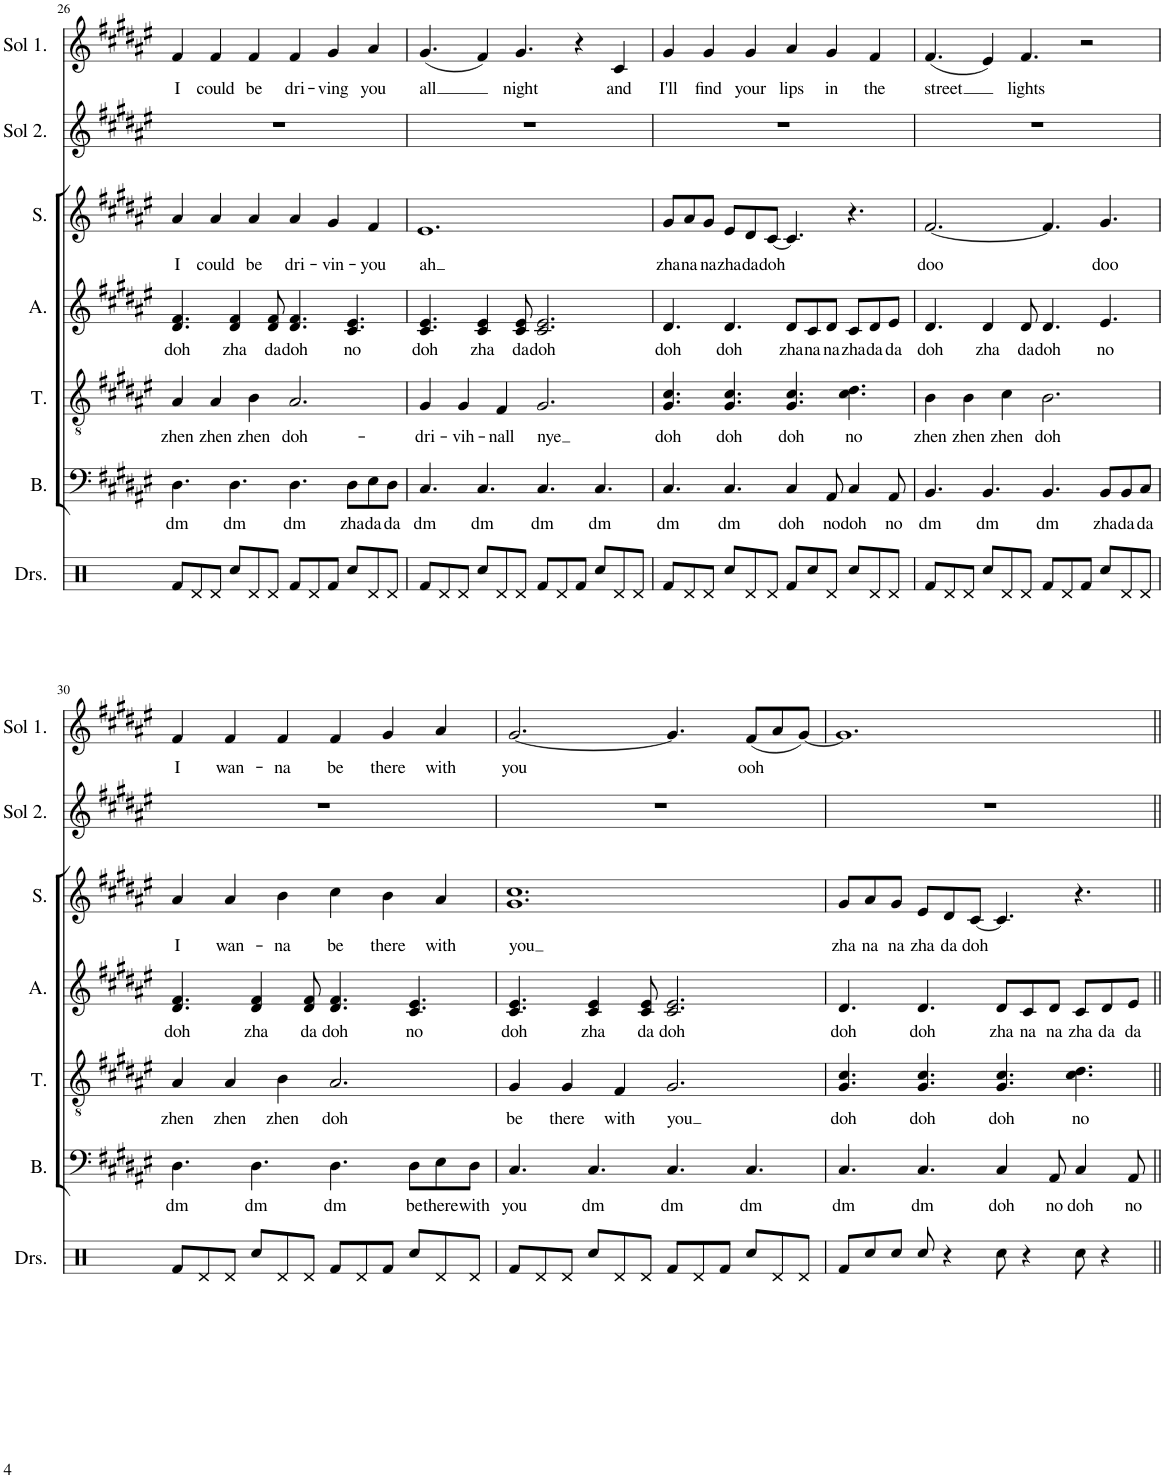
**kern	**kern	**text	**kern	**text	**kern	**text	**kern	**text	**kern	**kern	**text
*part7	*part6	*part6	*part5	*part5	*part4	*part4	*part3	*part3	*part2	*part1	*part1
*staff7	*staff6	*staff6	*staff5	*staff5	*staff4	*staff4	*staff3	*staff3	*staff2	*staff1	*staff1
*I"Drumset	*I"Bass	*	*I"Tenor	*	*I"Alto	*	*I"Soprano	*	*I"ETWT Solo	*I"RAWM Solo	*
*I'Drs.	*I'B.	*	*I'T.	*	*I'A.	*	*I'S.	*	*I'Sol 2.	*I'Sol 1.	*
!!LO:PB:g=z
*clefX	*clefF4	*	*clefGv2	*	*clefG2	*	*clefG2	*	*clefG2	*clefG2	*
*k[]	*k[f#c#g#d#a#e#]	*	*k[f#c#g#d#a#e#]	*	*k[f#c#g#d#a#e#]	*	*k[f#c#g#d#a#e#]	*	*k[f#c#g#d#a#e#]	*k[f#c#g#d#a#e#]	*
*M12/8	*M12/8	*	*M12/8	*	*M12/8	*	*M12/8	*	*M12/8	*M12/8	*
=26	=26	=26	=26	=26	=26	=26	=26	=26	=26	=26	=26
!	!	!LO:LY:b	!	!LO:LY:b	!	!LO:LY:b	!	!LO:LY:b	!	!	!LO:LY:b
8Rf/L	4.D#\	dm	4A#/	zhen	4.d#/ 4.f#/	doh	4a#/	I	1.r	4f#/	I
8Rd/	.	.	.	.	.	.	.	.	.	.	.
!	!	!	!	!LO:LY:b	!	!	!	!LO:LY:b	!	!	!LO:LY:b
8Rd/J	.	.	4A#/	zhen	.	.	4a#/	could	.	4f#/	could
!	!	!LO:LY:b	!	!	!	!LO:LY:b	!	!	!	!	!
8Rcc/L	4.D#\	dm	.	.	4d#/ 4f#/	zha	.	.	.	.	.
!	!	!	!	!LO:LY:b	!	!	!	!LO:LY:b	!	!	!LO:LY:b
8Rd/	.	.	4B\	zhen	.	.	4a#/	be	.	4f#/	be
!	!	!	!	!	!	!LO:LY:b	!	!	!	!	!
8Rd/J	.	.	.	.	8d#/ 8f#/	da	.	.	.	.	.
!	!	!LO:LY:b	!	!LO:LY:b	!	!LO:LY:b	!	!LO:LY:b	!	!	!LO:LY:b
8Rf/L	4.D#\	dm	2.A#/	doh-	4.d#/ 4.f#/	doh	4a#/	dri-	.	4f#/	dri-
8Rd/	.	.	.	.	.	.	.	.	.	.	.
!	!	!	!	!	!	!	!	!LO:LY:b	!	!	!LO:LY:b
8Rf/J	.	.	.	.	.	.	4g#/	-vin-	.	4g#/	-ving
!	!	!LO:LY:b	!	!	!	!LO:LY:b	!	!	!	!	!
8Rcc/L	8D#\L	zha	.	.	4.c#/ 4.e#/	no	.	.	.	.	.
!	!	!LO:LY:b	!	!	!	!	!	!LO:LY:b	!	!	!LO:LY:b
8Rd/	8E#\	da	.	.	.	.	4f#/	-you	.	4a#/	you
!	!	!LO:LY:b	!	!	!	!	!	!	!	!	!
8Rd/J	8D#\J	da	.	.	.	.	.	.	.	.	.
=27	=27	=27	=27	=27	=27	=27	=27	=27	=27	=27	=27
!	!	!LO:LY:b	!	!LO:LY:b	!	!LO:LY:b	!	!LO:LY:b	!	!	!LO:LY:b
8Rf/L	4.C#/	dm	4G#/	dri-	4.c#/ 4.e#/	doh	1.e#	ah	1.r	(4.g#/	all
8Rd/	.	.	.	.	.	.	.	.	.	.	.
!	!	!	!	!LO:LY:b	!	!	!	!	!	!	!
8Rd/J	.	.	4G#/	-vih-	.	.	.	.	.	.	.
!	!	!LO:LY:b	!	!	!	!LO:LY:b	!	!	!	!	!
8Rcc/L	4.C#/	dm	.	.	4c#/ 4e#/	zha	.	.	.	4f#/)	.
!	!	!	!	!LO:LY:b	!	!	!	!	!	!	!
8Rd/	.	.	4F#/	-nall	.	.	.	.	.	.	.
!	!	!	!	!	!	!LO:LY:b	!	!	!	!	!LO:LY:b
8Rd/J	.	.	.	.	8c#/ 8e#/	da	.	.	.	4.g#/	night
!	!	!LO:LY:b	!	!LO:LY:b	!	!LO:LY:b	!	!	!	!	!
8Rf/L	4.C#/	dm	2.G#/	nye	2.c#/ 2.e#/	doh	.	.	.	.	.
8Rd/	.	.	.	.	.	.	.	.	.	.	.
8Rf/J	.	.	.	.	.	.	.	.	.	4r	.
!	!	!LO:LY:b	!	!	!	!	!	!	!	!	!
8Rcc/L	4.C#/	dm	.	.	.	.	.	.	.	.	.
!	!	!	!	!	!	!	!	!	!	!	!LO:LY:b
8Rd/	.	.	.	.	.	.	.	.	.	4c#/	and
8Rd/J	.	.	.	.	.	.	.	.	.	.	.
=28	=28	=28	=28	=28	=28	=28	=28	=28	=28	=28	=28
!	!	!LO:LY:b	!	!LO:LY:b	!	!LO:LY:b	!	!LO:LY:b	!	!	!LO:LY:b
8Rf/L	4.C#/	dm	4.G#/ 4.c#/	doh	4.d#/	doh	8g#/L	zha	1.r	4g#/	I'll
!	!	!	!	!	!	!	!	!LO:LY:b	!	!	!
8Rd/	.	.	.	.	.	.	8a#/	na	.	.	.
!	!	!	!	!	!	!	!	!LO:LY:b	!	!	!LO:LY:b
8Rd/J	.	.	.	.	.	.	8g#/J	na	.	4g#/	find
!	!	!LO:LY:b	!	!LO:LY:b	!	!LO:LY:b	!	!LO:LY:b	!	!	!
8Rcc/L	4.C#/	dm	4.G#/ 4.c#/	doh	4.d#/	doh	8e#/L	zha	.	.	.
!	!	!	!	!	!	!	!	!LO:LY:b	!	!	!LO:LY:b
8Rd/	.	.	.	.	.	.	8d#/	da	.	4g#/	your
!	!	!	!	!	!	!	!	!LO:LY:b	!	!	!
8Rd/J	.	.	.	.	.	.	[8c#/J	doh	.	.	.
!	!	!LO:LY:b	!	!LO:LY:b	!	!LO:LY:b	!	!	!	!	!LO:LY:b
8Rf/L	4C#/	doh	4.G#/ 4.c#/	doh	8d#/L	zha	4.c#/]	.	.	4a#/	lips
!	!	!	!	!	!	!LO:LY:b	!	!	!	!	!
8Rcc/	.	.	.	.	8c#/	na	.	.	.	.	.
!	!	!LO:LY:b	!	!	!	!LO:LY:b	!	!	!	!	!LO:LY:b
8Rd/J	8AA#/	no	.	.	8d#/J	na	.	.	.	4g#/	in
!	!	!LO:LY:b	!	!LO:LY:b	!	!LO:LY:b	!	!	!	!	!
8Rcc/L	4C#/	doh	4.c#\ 4.d#\	no	8c#/L	zha	4.r	.	.	.	.
!	!	!	!	!	!	!LO:LY:b	!	!	!	!	!LO:LY:b
8Rd/	.	.	.	.	8d#/	da	.	.	.	4f#/	the
!	!	!LO:LY:b	!	!	!	!LO:LY:b	!	!	!	!	!
8Rd/J	8AA#/	no	.	.	8e#/J	da	.	.	.	.	.
=29	=29	=29	=29	=29	=29	=29	=29	=29	=29	=29	=29
!	!	!LO:LY:b	!	!LO:LY:b	!	!LO:LY:b	!	!LO:LY:b	!	!	!LO:LY:b
8Rf/L	4.BB/	dm	4B\	zhen	4.d#/	doh	[2.f#/	doo	1.r	(4.f#/	street
8Rd/	.	.	.	.	.	.	.	.	.	.	.
!	!	!	!	!LO:LY:b	!	!	!	!	!	!	!
8Rd/J	.	.	4B\	zhen	.	.	.	.	.	.	.
!	!	!LO:LY:b	!	!	!	!LO:LY:b	!	!	!	!	!
8Rcc/L	4.BB/	dm	.	.	4d#/	zha	.	.	.	4e#/)	.
!	!	!	!	!LO:LY:b	!	!	!	!	!	!	!
8Rd/	.	.	4c#\	zhen	.	.	.	.	.	.	.
!	!	!	!	!	!	!LO:LY:b	!	!	!	!	!LO:LY:b
8Rd/J	.	.	.	.	8d#/	da	.	.	.	4.f#/	lights
!	!	!LO:LY:b	!	!LO:LY:b	!	!LO:LY:b	!	!	!	!	!
8Rf/L	4.BB/	dm	2.B\	doh	4.d#/	doh	4.f#/]	.	.	.	.
8Rd/	.	.	.	.	.	.	.	.	.	.	.
8Rf/J	.	.	.	.	.	.	.	.	.	2r	.
!	!	!LO:LY:b	!	!	!	!LO:LY:b	!	!LO:LY:b	!	!	!
8Rcc/L	8BB/L	zha	.	.	4.e#/	no	4.g#/	doo	.	.	.
!	!	!LO:LY:b	!	!	!	!	!	!	!	!	!
8Rd/	8BB/	da	.	.	.	.	.	.	.	.	.
!	!	!LO:LY:b	!	!	!	!	!	!	!	!	!
8Rd/J	8C#/J	da	.	.	.	.	.	.	.	.	.
!!LO:LB:g=z
=30	=30	=30	=30	=30	=30	=30	=30	=30	=30	=30	=30
!	!	!LO:LY:b	!	!LO:LY:b	!	!LO:LY:b	!	!LO:LY:b	!	!	!LO:LY:b
8Rf/L	4.D#\	dm	4A#/	zhen	4.d#/ 4.f#/	doh	4a#/	I	1.r	4f#/	I
8Rd/	.	.	.	.	.	.	.	.	.	.	.
!	!	!	!	!LO:LY:b	!	!	!	!LO:LY:b	!	!	!LO:LY:b
8Rd/J	.	.	4A#/	zhen	.	.	4a#/	wan-	.	4f#/	wan-
!	!	!LO:LY:b	!	!	!	!LO:LY:b	!	!	!	!	!
8Rcc/L	4.D#\	dm	.	.	4d#/ 4f#/	zha	.	.	.	.	.
!	!	!	!	!LO:LY:b	!	!	!	!LO:LY:b	!	!	!LO:LY:b
8Rd/	.	.	4B\	zhen	.	.	4b\	-na	.	4f#/	-na
!	!	!	!	!	!	!LO:LY:b	!	!	!	!	!
8Rd/J	.	.	.	.	8d#/ 8f#/	da	.	.	.	.	.
!	!	!LO:LY:b	!	!LO:LY:b	!	!LO:LY:b	!	!LO:LY:b	!	!	!LO:LY:b
8Rf/L	4.D#\	dm	2.A#/	doh	4.d#/ 4.f#/	doh	4cc#\	be	.	4f#/	be
8Rd/	.	.	.	.	.	.	.	.	.	.	.
!	!	!	!	!	!	!	!	!LO:LY:b	!	!	!LO:LY:b
8Rf/J	.	.	.	.	.	.	4b\	there	.	4g#/	there
!	!	!LO:LY:b	!	!	!	!LO:LY:b	!	!	!	!	!
8Rcc/L	8D#\L	be	.	.	4.c#/ 4.e#/	no	.	.	.	.	.
!	!	!LO:LY:b	!	!	!	!	!	!LO:LY:b	!	!	!LO:LY:b
8Rd/	8E#\	there	.	.	.	.	4a#/	with	.	4a#/	with
!	!	!LO:LY:b	!	!	!	!	!	!	!	!	!
8Rd/J	8D#\J	with	.	.	.	.	.	.	.	.	.
=31	=31	=31	=31	=31	=31	=31	=31	=31	=31	=31	=31
!	!	!LO:LY:b	!	!LO:LY:b	!	!LO:LY:b	!	!LO:LY:b	!	!	!LO:LY:b
8Rf/L	4.C#/	you	4G#/	be	4.c#/ 4.e#/	doh	1.g# 1.cc#	you	1.r	[2.g#/	you
8Rd/	.	.	.	.	.	.	.	.	.	.	.
!	!	!	!	!LO:LY:b	!	!	!	!	!	!	!
8Rd/J	.	.	4G#/	there	.	.	.	.	.	.	.
!	!	!LO:LY:b	!	!	!	!LO:LY:b	!	!	!	!	!
8Rcc/L	4.C#/	dm	.	.	4c#/ 4e#/	zha	.	.	.	.	.
!	!	!	!	!LO:LY:b	!	!	!	!	!	!	!
8Rd/	.	.	4F#/	with	.	.	.	.	.	.	.
!	!	!	!	!	!	!LO:LY:b	!	!	!	!	!
8Rd/J	.	.	.	.	8c#/ 8e#/	da	.	.	.	.	.
!	!	!LO:LY:b	!	!LO:LY:b	!	!LO:LY:b	!	!	!	!	!
8Rf/L	4.C#/	dm	2.G#/	you	2.c#/ 2.e#/	doh	.	.	.	4.g#/]	.
8Rd/	.	.	.	.	.	.	.	.	.	.	.
8Rf/J	.	.	.	.	.	.	.	.	.	.	.
!	!	!LO:LY:b	!	!	!	!	!	!	!	!	!LO:LY:b
8Rcc/L	4.C#/	dm	.	.	.	.	.	.	.	(8f#/L	ooh
8Rd/	.	.	.	.	.	.	.	.	.	8a#/	.
8Rd/J	.	.	.	.	.	.	.	.	.	[8g#/J)	.
=32	=32	=32	=32	=32	=32	=32	=32	=32	=32	=32	=32
!	!	!LO:LY:b	!	!LO:LY:b	!	!LO:LY:b	!	!LO:LY:b	!	!	!
8Rf/L	4.C#/	dm	4.G#/ 4.c#/	doh	4.d#/	doh	8g#/L	zha	1.r	1.g#]	.
!	!	!	!	!	!	!	!	!LO:LY:b	!	!	!
8Rcc/	.	.	.	.	.	.	8a#/	na	.	.	.
!	!	!	!	!	!	!	!	!LO:LY:b	!	!	!
8Rcc/J	.	.	.	.	.	.	8g#/J	na	.	.	.
!	!	!LO:LY:b	!	!LO:LY:b	!	!LO:LY:b	!	!LO:LY:b	!	!	!
8Rcc/	4.C#/	dm	4.G#/ 4.c#/	doh	4.d#/	doh	8e#/L	zha	.	.	.
!	!	!	!	!	!	!	!	!LO:LY:b	!	!	!
4r	.	.	.	.	.	.	8d#/	da	.	.	.
!	!	!	!	!	!	!	!	!LO:LY:b	!	!	!
.	.	.	.	.	.	.	[8c#/J	doh	.	.	.
!	!	!LO:LY:b	!	!LO:LY:b	!	!LO:LY:b	!	!	!	!	!
8Rcc\	4C#/	doh	4.G#/ 4.c#/	doh	8d#/L	zha	4.c#/]	.	.	.	.
!	!	!	!	!	!	!LO:LY:b	!	!	!	!	!
4r	.	.	.	.	8c#/	na	.	.	.	.	.
!	!	!LO:LY:b	!	!	!	!LO:LY:b	!	!	!	!	!
.	8AA#/	no	.	.	8d#/J	na	.	.	.	.	.
!	!	!LO:LY:b	!	!LO:LY:b	!	!LO:LY:b	!	!	!	!	!
8Rcc\	4C#/	doh	4.c#\ 4.d#\	no	8c#/L	zha	4.r	.	.	.	.
!	!	!	!	!	!	!LO:LY:b	!	!	!	!	!
4r	.	.	.	.	8d#/	da	.	.	.	.	.
!	!	!LO:LY:b	!	!	!	!LO:LY:b	!	!	!	!	!
.	8AA#/	no	.	.	8e#/J	da	.	.	.	.	.
=||	=||	=||	=||	=||	=||	=||	=||	=||	=||	=||	=||
*-	*-	*-	*-	*-	*-	*-	*-	*-	*-	*-	*-
